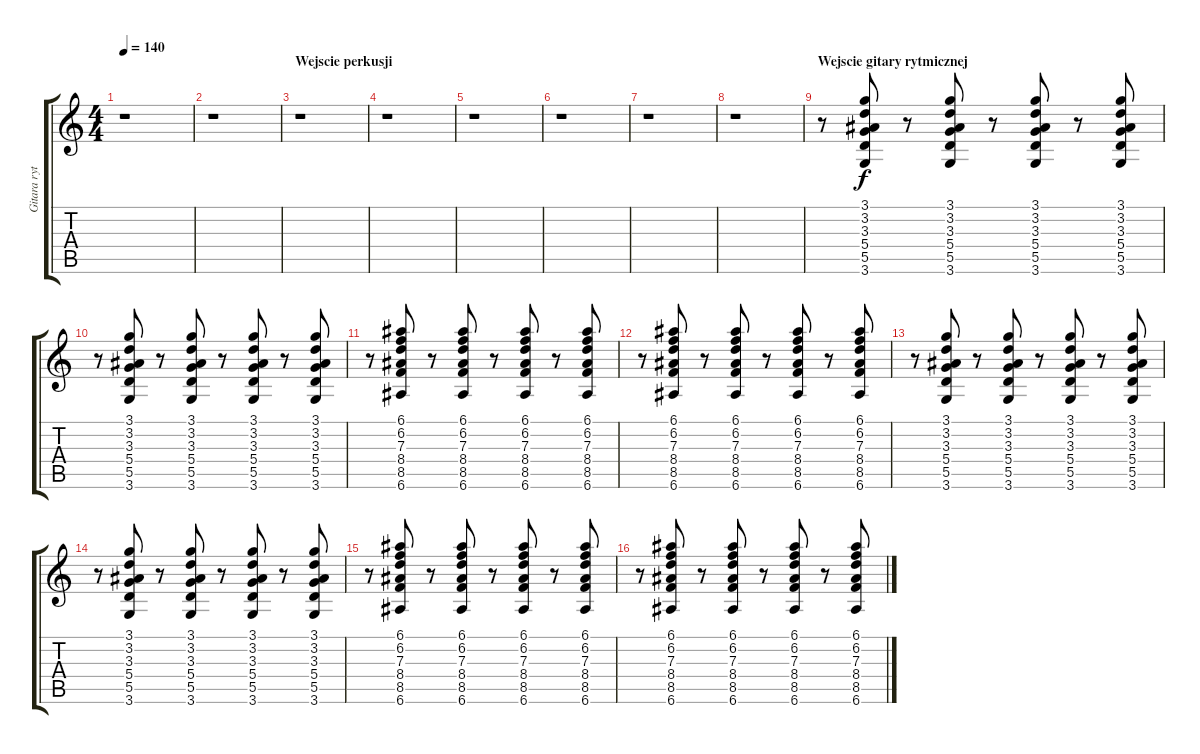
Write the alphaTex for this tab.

\track ("Gitara rytmiczna (Enac + Kasia)" "Gitara ryt") {instrument electricguitarclean}
\staff {score tabs}
\tuning (E4 B3 G3 D3 A2 E2) {hide}
\ts (4 4)
\tempo 140
\clef g2
\ks c
r.1{dy f instrument electricguitarclean} |
r.1 |
\section ("" "Wejscie perkusji")
r.1 |
r.1 |
r.1 |
r.1 |
r.1 |
r.1 |
\section ("" "Wejscie gitary rytmicznej")
r.8 (3.1 3.2 3.3 5.4 5.5 3.6).8 r.8 (3.1 3.2 3.3 5.4 5.5 3.6).8 r.8 (3.1 3.2 3.3 5.4 5.5 3.6).8 r.8 (3.1 3.2 3.3 5.4 5.5 3.6).8 |
r.8 (3.1 3.2 3.3 5.4 5.5 3.6).8 r.8 (3.1 3.2 3.3 5.4 5.5 3.6).8 r.8 (3.1 3.2 3.3 5.4 5.5 3.6).8 r.8 (3.1 3.2 3.3 5.4 5.5 3.6).8 |
r.8 (6.1 6.2 7.3 8.4 8.5 6.6).8 r.8 (6.1 6.2 7.3 8.4 8.5 6.6).8 r.8 (6.1 6.2 7.3 8.4 8.5 6.6).8 r.8 (6.1 6.2 7.3 8.4 8.5 6.6).8 |
r.8 (6.1 6.2 7.3 8.4 8.5 6.6).8 r.8 (6.1 6.2 7.3 8.4 8.5 6.6).8 r.8 (6.1 6.2 7.3 8.4 8.5 6.6).8 r.8 (6.1 6.2 7.3 8.4 8.5 6.6).8 |
r.8 (3.1 3.2 3.3 5.4 5.5 3.6).8 r.8 (3.1 3.2 3.3 5.4 5.5 3.6).8 r.8 (3.1 3.2 3.3 5.4 5.5 3.6).8 r.8 (3.1 3.2 3.3 5.4 5.5 3.6).8 |
r.8 (3.1 3.2 3.3 5.4 5.5 3.6).8 r.8 (3.1 3.2 3.3 5.4 5.5 3.6).8 r.8 (3.1 3.2 3.3 5.4 5.5 3.6).8 r.8 (3.1 3.2 3.3 5.4 5.5 3.6).8 |
r.8 (6.1 6.2 7.3 8.4 8.5 6.6).8 r.8 (6.1 6.2 7.3 8.4 8.5 6.6).8 r.8 (6.1 6.2 7.3 8.4 8.5 6.6).8 r.8 (6.1 6.2 7.3 8.4 8.5 6.6).8 |
r.8 (6.1 6.2 7.3 8.4 8.5 6.6).8 r.8 (6.1 6.2 7.3 8.4 8.5 6.6).8 r.8 (6.1 6.2 7.3 8.4 8.5 6.6).8 r.8 (6.1 6.2 7.3 8.4 8.5 6.6).8
